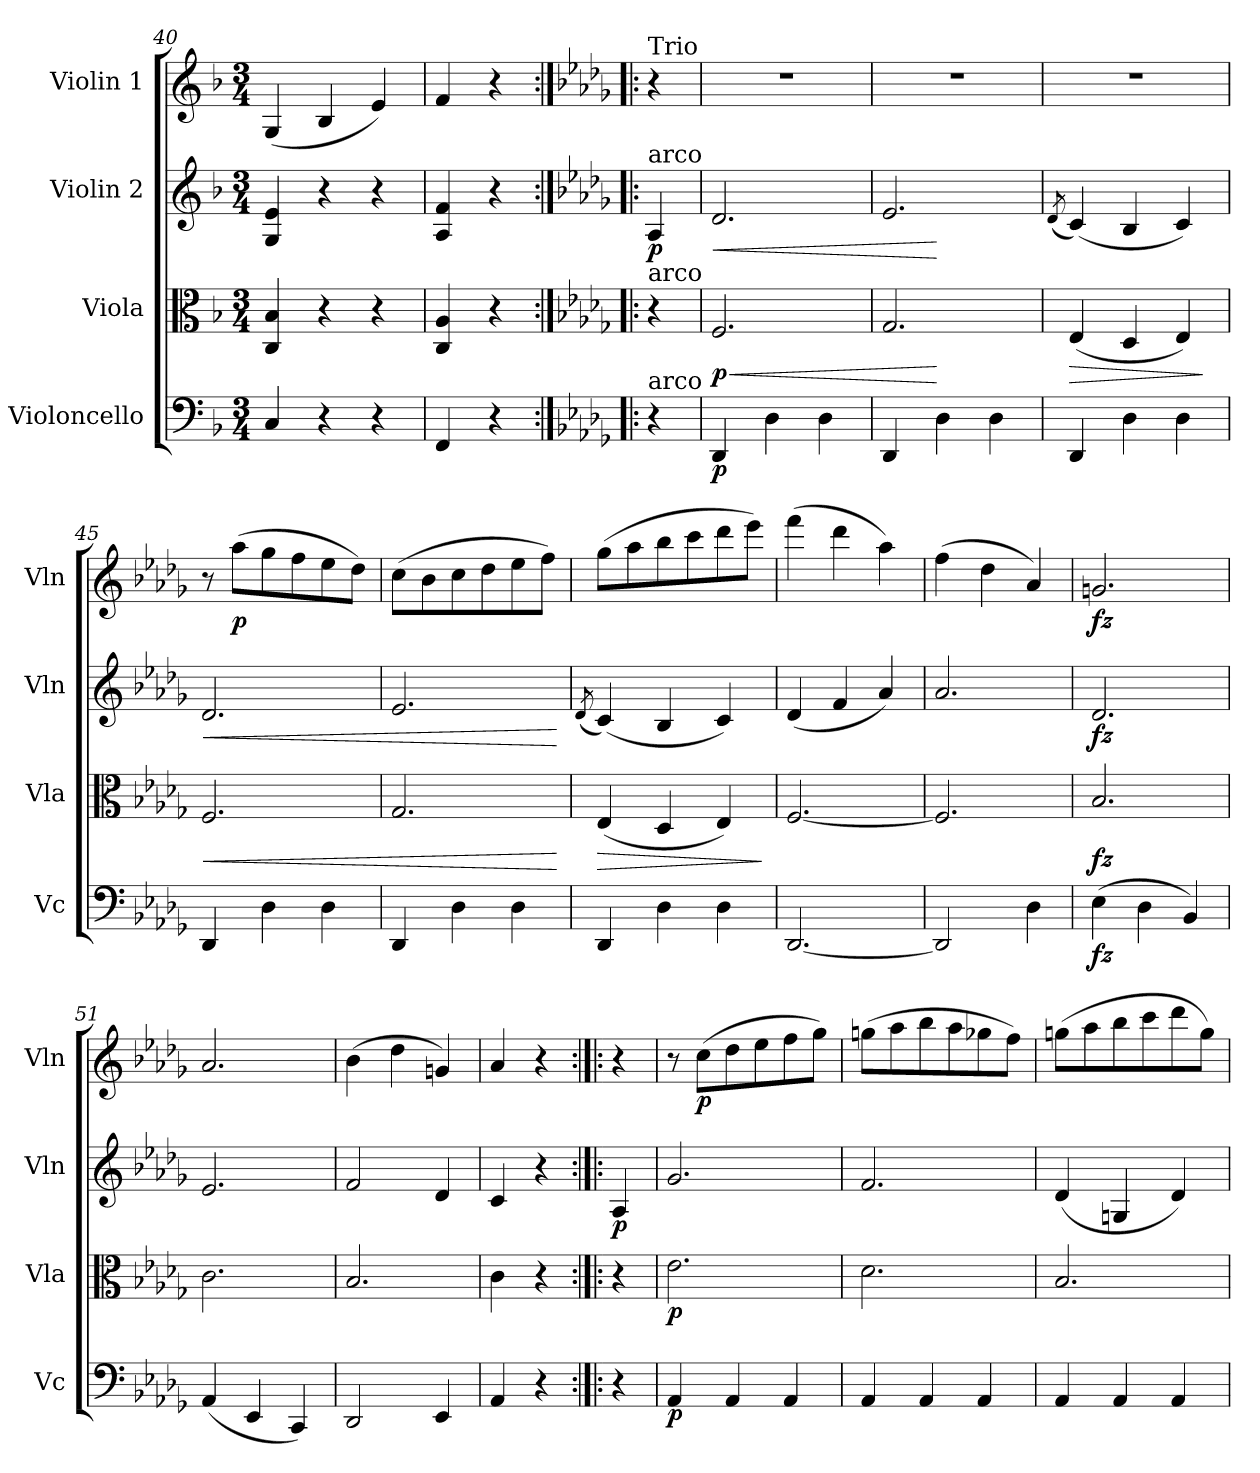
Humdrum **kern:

**kern	**dynam	**kern	**dynam	**kern	**dynam	**kern	**dynam
*part4	*part4	*part3	*part3	*part2	*part2	*part1	*part1
*staff4	*staff4	*staff3	*staff3	*staff2	*staff2	*staff1	*staff1
*I"Violoncello	*	*I"Viola	*	*I"Violin 2	*	*I"Violin 1	*
*I'Vc	*	*I'Vla	*	*I'Vln	*	*I'Vln	*
*clefF4	*	*clefC3	*	*clefG2	*	*clefG2	*
*k[b-]	*	*k[b-]	*	*k[b-]	*	*k[b-]	*
*M3/4	*	*M3/4	*	*M3/4	*	*M3/4	*
=40	=40	=40	=40	=40	=40	=40	=40
4C/	.	4C/ 4B-/	.	4G/ 4e/	.	(4G/	.
4r	.	4r	.	4r	.	4B-/	.
4r	.	4r	.	4r	.	4e/)	.
=41	=41	=41	=41	=41	=41	=41	=41
4FF/	.	4C/ 4A/	.	4A/ 4f/	.	4f/	.
4r	.	4r	.	4r	.	4r	.
!!LO:LB:g=z
=41X2:|!|:	=41X2:|!|:	=41X2:|!|:	=41X2:|!|:	=41X2:|!|:	=41X2:|!|:	=41X2:|!|:	=41X2:|!|:
*k[b-e-a-d-g-]	*	*k[b-e-a-d-g-]	*	*k[b-e-a-d-g-]	*	*k[b-e-a-d-g-]	*
!	!	!	!	!	!	!LO:TX:a:t=Trio	!
!	!	!	!	!LO:TX:a:t=arco	!	!	!
!	!	!LO:TX:a:t=arco	!	!	!	!	!
!LO:TX:a:t=arco	!	!	!	!	!	!	!
!	!	!	!	!	!LO:DY:b	!	!
4r	.	4r	.	4A-/	p	4r	.
=42	=42	=42	=42	=42	=42	=42	=42
!	!LO:DY:b	!	!LO:HP:b	!	!LO:HP:b	!	!
!	!	!	!LO:DY:n=1:b	!	!	!	!
4DD-/	p	2.F/	< p	2.d-/	<	2.r	.
4D-\	.	.	.	.	.	.	.
4D-\	.	.	.	.	.	.	.
=43	=43	=43	=43	=43	=43	=43	=43
*	*	*^	*	*^	*	*	*
4DD-/	.	2.G-/	4ryy	.	2.e-/	4ryy	.	2.r	.
4D-\	.	.	4ryy	[	.	4ryy	[	.	.
4D-\	.	.	4ryy	.	.	4ryy	.	.	.
*	*	*v	*v	*	*	*	*	*	*
*	*	*	*	*v	*v	*	*	*
=44	=44	=44	=44	=44	=44	=44	=44
.	.	.	.	(8qd-/	.	.	.
!	!	!	!LO:HP:b	!	!	!	!
4DD-/	.	(4E-/	>	(4c/)	.	2.r	.
4D-\	.	4D-/	.	4B-/	.	.	.
4D-\	.	4E-/)	.	4c/)	.	.	.
.	.	.	]	.	.	.	.
=45	=45	=45	=45	=45	=45	=45	=45
!	!	!	!LO:HP:b	!	!LO:HP:b	!	!
4DD-/	.	2.F/	<	2.d-/	<	8r	.
!	!	!	!	!	!	!	!LO:DY:b
.	.	.	.	.	.	(8aa-\L	p
4D-\	.	.	.	.	.	8gg-\	.
.	.	.	.	.	.	8ff\	.
4D-\	.	.	.	.	.	8ee-\	.
.	.	.	.	.	.	8dd-\J)	.
=46	=46	=46	=46	=46	=46	=46	=46
4DD-/	.	2.G-/	.	2.e-/	.	(8cc\L	.
.	.	.	.	.	.	8b-\	.
4D-\	.	.	.	.	.	8cc\	.
.	.	.	.	.	.	8dd-\	.
4D-\	.	.	.	.	.	8ee-\	.
.	.	.	.	.	.	8ff\J)	.
.	.	.	[	.	[	.	.
=47	=47	=47	=47	=47	=47	=47	=47
.	.	.	.	(8qd-/	.	.	.
!	!	!	!LO:HP:b	!	!	!	!
4DD-/	.	(4E-/	>	(4c/)	.	(8gg-\L	.
.	.	.	.	.	.	8aa-\	.
4D-\	.	4D-/	.	4B-/	.	8bb-\	.
.	.	.	.	.	.	8ccc\	.
4D-\	.	4E-/)	.	4c/)	.	8ddd-\	.
.	.	.	.	.	.	8eee-\J)	.
.	.	.	]	.	.	.	.
!!LO:LB:g=z
=48	=48	=48	=48	=48	=48	=48	=48
[2.DD-/	.	[2.F/	.	(4d-/	.	(4fff\	.
.	.	.	.	4f/	.	4ddd-\	.
.	.	.	.	4a-/)	.	4aa-\)	.
=49	=49	=49	=49	=49	=49	=49	=49
2DD-/]	.	2.F/]	.	2.a-/	.	(4ff\	.
.	.	.	.	.	.	4dd-\	.
4D-\	.	.	.	.	.	4a-/)	.
=50	=50	=50	=50	=50	=50	=50	=50
!	!LO:DY:b	!	!LO:DY:b	!	!LO:DY:b	!	!LO:DY:b
(4E-\	fz	2.B-/	fz	2.d-/	fz	2.gn/	fz
4D-\	.	.	.	.	.	.	.
4BB-/)	.	.	.	.	.	.	.
=51	=51	=51	=51	=51	=51	=51	=51
(4AA-/	.	2.c\	.	2.e-/	.	2.a-/	.
4EE-/	.	.	.	.	.	.	.
4CC/)	.	.	.	.	.	.	.
=52	=52	=52	=52	=52	=52	=52	=52
2DD-/	.	2.B-/	.	2f/	.	(4b-\	.
.	.	.	.	.	.	4dd-\	.
4EE-/	.	.	.	4d-/	.	4gn/)	.
=53	=53	=53	=53	=53	=53	=53	=53
4AA-/	.	4c\	.	4c/	.	4a-/	.
4r	.	4r	.	4r	.	4r	.
=53X3:|!|:	=53X3:|!|:	=53X3:|!|:	=53X3:|!|:	=53X3:|!|:	=53X3:|!|:	=53X3:|!|:	=53X3:|!|:
!	!	!	!	!	!LO:DY:b	!	!
4r	.	4r	.	4A-/	p	4r	.
=54	=54	=54	=54	=54	=54	=54	=54
!	!LO:DY:b	!	!LO:DY:b	!	!	!	!
4AA-/	p	2.e-\	p	2.g-/	.	8r	.
!	!	!	!	!	!	!	!LO:DY:b
.	.	.	.	.	.	(8cc\L	p
4AA-/	.	.	.	.	.	8dd-\	.
.	.	.	.	.	.	8ee-\	.
4AA-/	.	.	.	.	.	8ff\	.
.	.	.	.	.	.	8gg-\J)	.
=55	=55	=55	=55	=55	=55	=55	=55
4AA-/	.	2.d-\	.	2.f/	.	(8ggn\L	.
.	.	.	.	.	.	8aa-\	.
4AA-/	.	.	.	.	.	8bb-\	.
.	.	.	.	.	.	8aa-\	.
4AA-/	.	.	.	.	.	8gg-X\	.
.	.	.	.	.	.	8ff\J)	.
!!LO:PB:g=z
=56	=56	=56	=56	=56	=56	=56	=56
4AA-/	.	2.B-/	.	(4d-/	.	(8ggn\L	.
.	.	.	.	.	.	8aa-\	.
4AA-/	.	.	.	4Gn/	.	8bb-\	.
.	.	.	.	.	.	8ccc\	.
4AA-/	.	.	.	4d-/)	.	8ddd-\	.
.	.	.	.	.	.	8gg\J)	.
=	=	=	=	=	=	=	=
*-	*-	*-	*-	*-	*-	*-	*-
